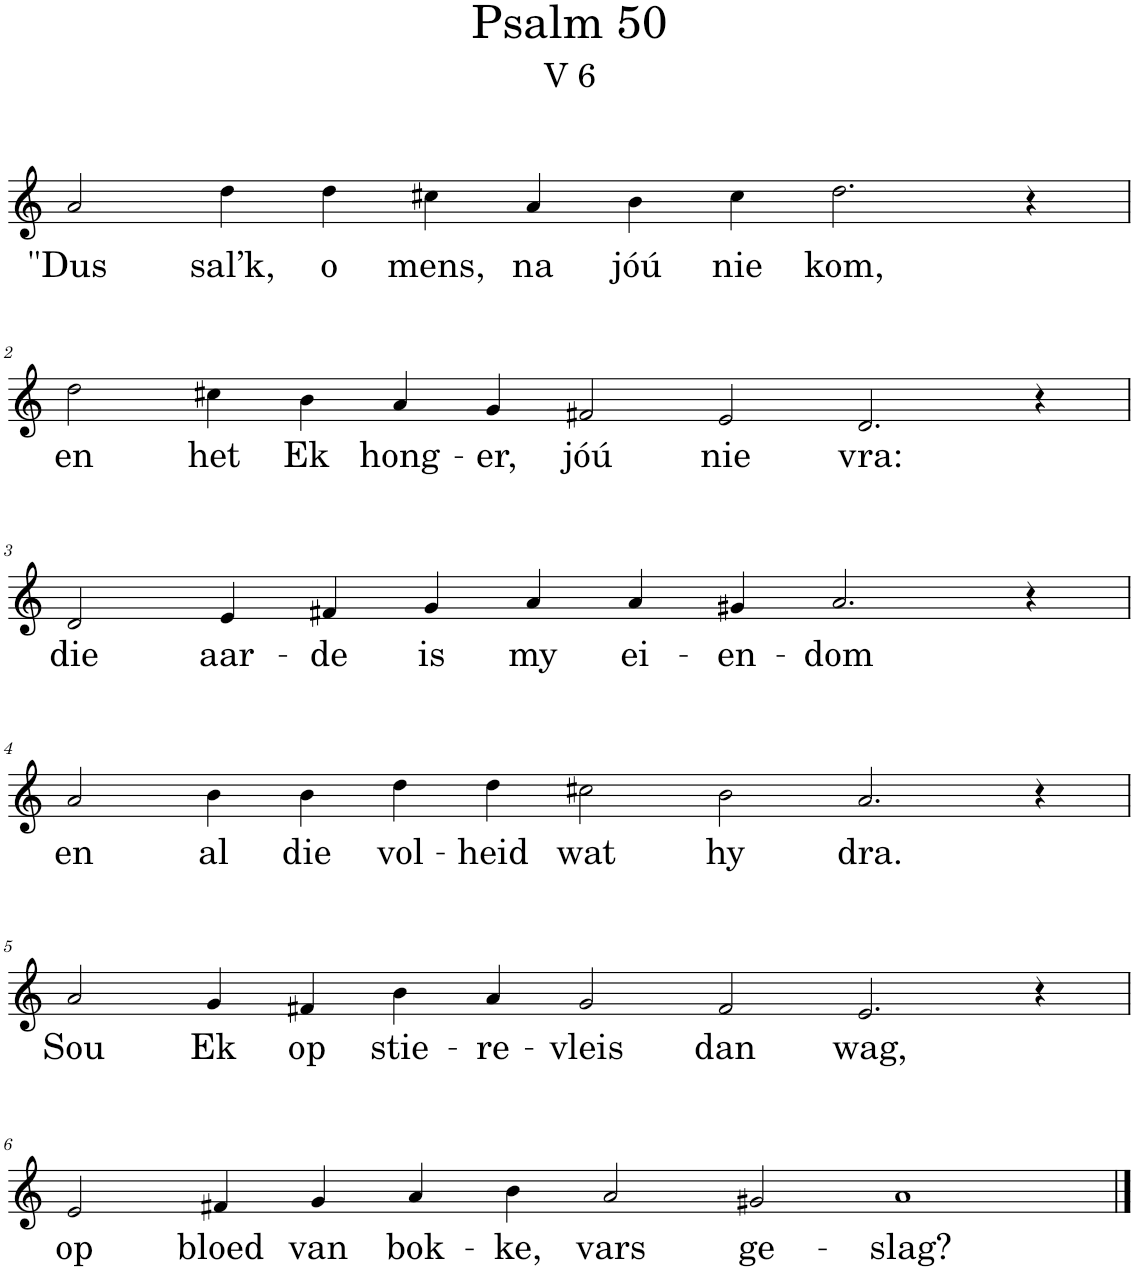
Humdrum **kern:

**kern	**text
*part1	*part1
*staff1	*staff1
*I"Pipe Organ	*
*I'Org.	*
*clefG2	*
*k[]	*
*M12/4	*
=1	=1
!	!LO:LY:b
2a/	"Dus
!	!LO:LY:b
4dd\	sal’k,
!	!LO:LY:b
4dd\	o
!	!LO:LY:b
4cc#X\	mens,
!	!LO:LY:b
4a/	na
!	!LO:LY:b
4b\	jóú
!	!LO:LY:b
4cc#\	nie
!	!LO:LY:b
2.dd\	kom,
4r	.
!!LO:LB:g=z
=2	=2
*M14/4	*
!	!LO:LY:b
2dd\	en
!	!LO:LY:b
4cc#X\	het
!	!LO:LY:b
4b\	Ek
!	!LO:LY:b
4a/	hong-
!	!LO:LY:b
4g/	-er,
!	!LO:LY:b
2f#X/	jóú
!	!LO:LY:b
2e/	nie
!	!LO:LY:b
2.d/	vra:
4r	.
!!LO:LB:g=z
=3	=3
*M12/4	*
!	!LO:LY:b
2d/	die
!	!LO:LY:b
4e/	aar-
!	!LO:LY:b
4f#X/	-de
!	!LO:LY:b
4g/	is
!	!LO:LY:b
4a/	my
!	!LO:LY:b
4a/	ei-
!	!LO:LY:b
4g#X/	-en-
!	!LO:LY:b
2.a/	-dom
4r	.
!!LO:LB:g=z
=4	=4
*M14/4	*
!	!LO:LY:b
2a/	en
!	!LO:LY:b
4b\	al
!	!LO:LY:b
4b\	die
!	!LO:LY:b
4dd\	vol-
!	!LO:LY:b
4dd\	-heid
!	!LO:LY:b
2cc#X\	wat
!	!LO:LY:b
2b\	hy
!	!LO:LY:b
2.a/	dra.
4r	.
!!LO:LB:g=z
=5	=5
!	!LO:LY:b
2a/	Sou
!	!LO:LY:b
4g/	Ek
!	!LO:LY:b
4f#X/	op
!	!LO:LY:b
4b\	stie-
!	!LO:LY:b
4a/	-re-
!	!LO:LY:b
2g/	-vleis
!	!LO:LY:b
2f#/	dan
!	!LO:LY:b
2.e/	wag,
4r	.
!!LO:LB:g=z
=6	=6
!	!LO:LY:b
2e/	op
!	!LO:LY:b
4f#X/	bloed
!	!LO:LY:b
4g/	van
!	!LO:LY:b
4a/	bok-
!	!LO:LY:b
4b\	-ke,
!	!LO:LY:b
2a/	vars
!	!LO:LY:b
2g#X/	ge-
!	!LO:LY:b
1a	-slag?
==	==
*-	*-
